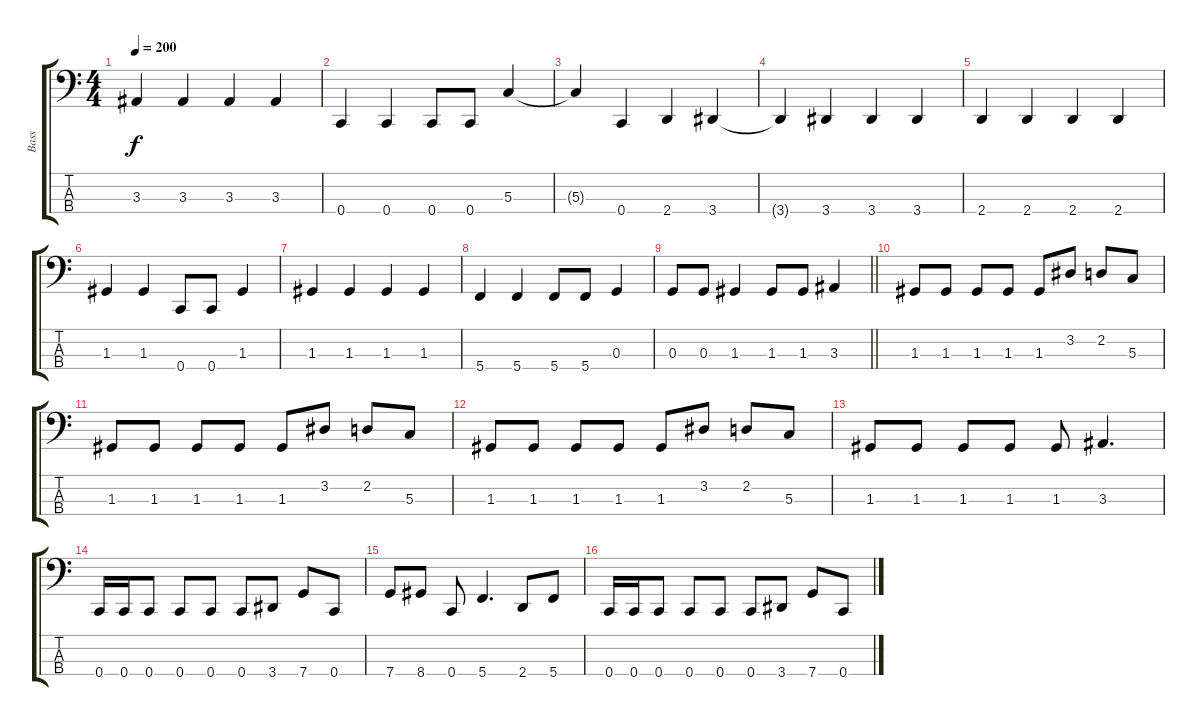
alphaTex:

\track ("Bass" "Bass") {instrument electricbassfinger}
\staff {score tabs}
\tuning (F2 C2 G1 C1) {hide}
\ts (4 4)
\tempo 200
\clef f4
\ks c
3.3{t}.4{dy f} 3.3.4 3.3.4 3.3.4 |
0.4.4 0.4.4 0.4.8 0.4.8 5.3.4 |
5.3{t}.4 0.4.4 2.4.4 3.4.4 |
3.4{t}.4 3.4.4 3.4.4 3.4.4 |
2.4.4 2.4.4 2.4.4 2.4.4 |
1.3.4 1.3.4 0.4.8 0.4.8 1.3.4 |
1.3.4 1.3.4 1.3.4 1.3.4 |
5.4.4 5.4.4 5.4.8 5.4.8 0.3.4 |
\barLineRight lightlight
0.3.8 0.3.8 1.3.4 1.3.8 1.3.8 3.3.4 |
1.3.8 1.3.8 1.3.8 1.3.8 1.3.8 3.2.8 2.2.8 5.3.8 |
1.3.8 1.3.8 1.3.8 1.3.8 1.3.8 3.2.8 2.2.8 5.3.8 |
1.3.8 1.3.8 1.3.8 1.3.8 1.3.8 3.2.8 2.2.8 5.3.8 |
1.3.8 1.3.8 1.3.8 1.3.8 1.3.8 3.3.4{d} |
0.4.16 0.4.16 0.4.8 0.4.8 0.4.8 0.4.8 3.4.8 7.4.8 0.4.8 |
7.4.8 8.4.8 0.4.8 5.4.4{d} 2.4.8 5.4.8 |
0.4.16 0.4.16 0.4.8 0.4.8 0.4.8 0.4.8 3.4.8 7.4.8 0.4.8
